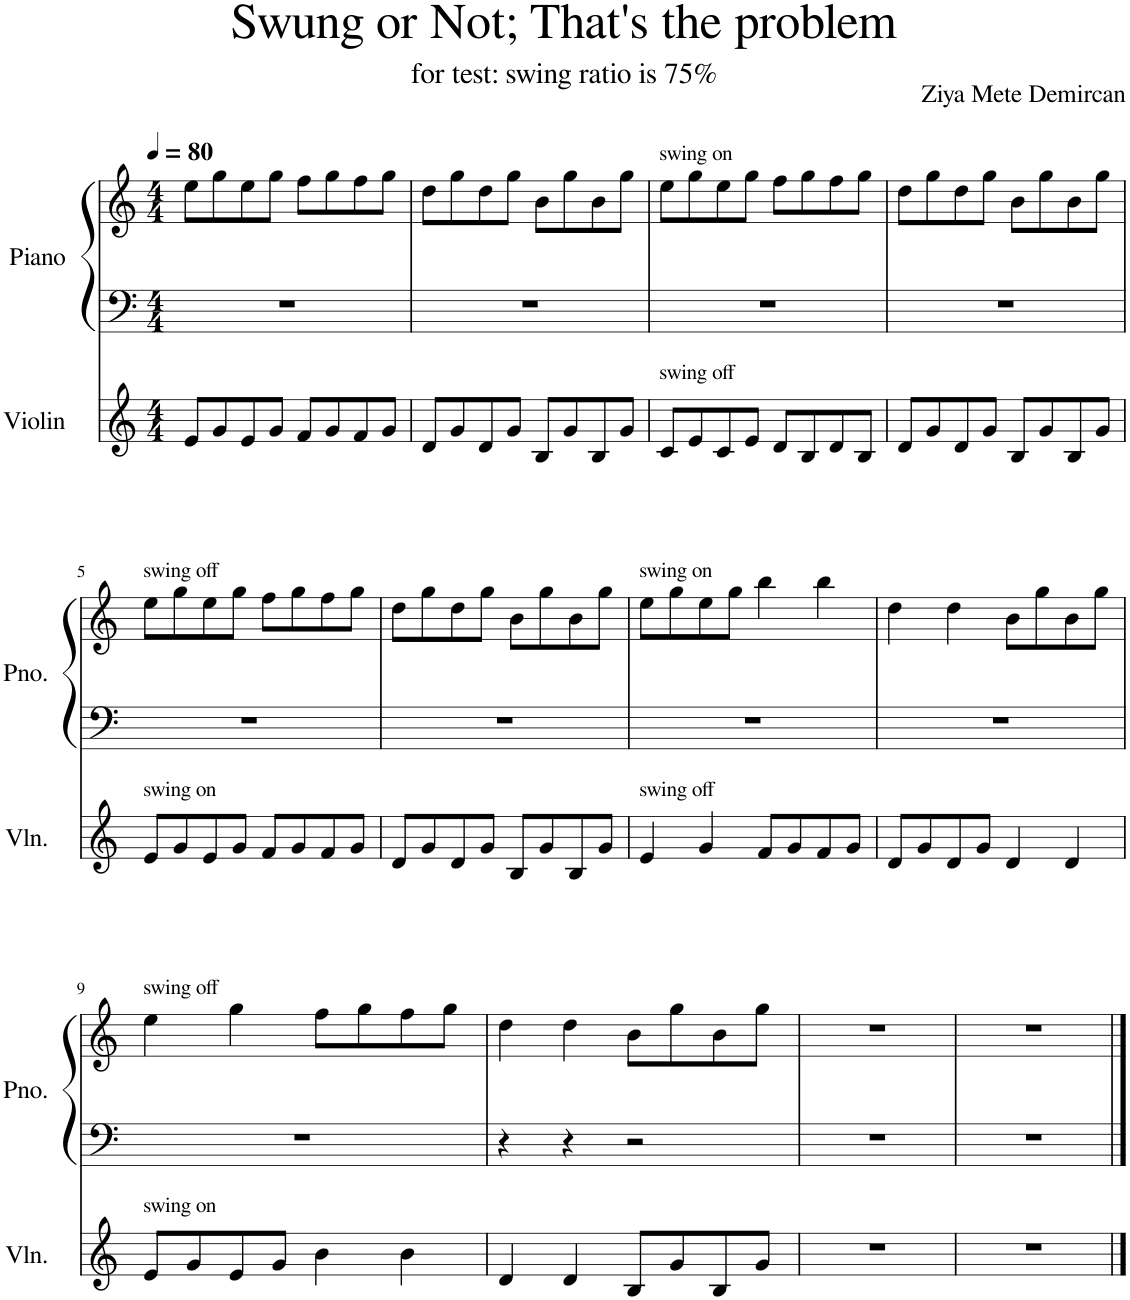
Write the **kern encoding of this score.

**kern	**kern	**kern
*part2	*part1	*part1
*staff3	*staff2	*staff1
*I"Violin	*I"Piano	*
*I'Vln.	*I'Pno.	*
*clefG2	*clefF4	*clefG2
*k[]	*k[]	*k[]
*M4/4	*M4/4	*M4/4
*MM80	*MM80	*MM80
=1	=1	=1
8e/L	1r	8ee\L
8g/	.	8gg\
8e/	.	8ee\
8g/J	.	8gg\J
8f/L	.	8ff\L
8g/	.	8gg\
8f/	.	8ff\
8g/J	.	8gg\J
=2	=2	=2
8d/L	1r	8dd\L
8g/	.	8gg\
8d/	.	8dd\
8g/J	.	8gg\J
8B/L	.	8b\L
8g/	.	8gg\
8B/	.	8b\
8g/J	.	8gg\J
=3	=3	=3
!	!	!LO:TX:a:t=swing on
!LO:TX:a:t=swing off	!	!
8c/L	1r	8ee\L
8e/	.	8gg\
8c/	.	8ee\
8e/J	.	8gg\J
8d/L	.	8ff\L
8B/	.	8gg\
8d/	.	8ff\
8B/J	.	8gg\J
=4	=4	=4
8d/L	1r	8dd\L
8g/	.	8gg\
8d/	.	8dd\
8g/J	.	8gg\J
8B/L	.	8b\L
8g/	.	8gg\
8B/	.	8b\
8g/J	.	8gg\J
!!LO:LB:g=z
=5	=5	=5
!	!	!LO:TX:a:t=swing off
!LO:TX:a:t=swing on	!	!
8e/L	1r	8ee\L
8g/	.	8gg\
8e/	.	8ee\
8g/J	.	8gg\J
8f/L	.	8ff\L
8g/	.	8gg\
8f/	.	8ff\
8g/J	.	8gg\J
=6	=6	=6
8d/L	1r	8dd\L
8g/	.	8gg\
8d/	.	8dd\
8g/J	.	8gg\J
8B/L	.	8b\L
8g/	.	8gg\
8B/	.	8b\
8g/J	.	8gg\J
=7	=7	=7
!	!	!LO:TX:a:t=swing on
!LO:TX:a:t=swing off	!	!
4e/	1r	8ee\L
.	.	8gg\
4g/	.	8ee\
.	.	8gg\J
8f/L	.	4bb\
8g/	.	.
8f/	.	4bb\
8g/J	.	.
=8	=8	=8
8d/L	1r	4dd\
8g/	.	.
8d/	.	4dd\
8g/J	.	.
4d/	.	8b\L
.	.	8gg\
4d/	.	8b\
.	.	8gg\J
!!LO:LB:g=z
=9	=9	=9
!	!	!LO:TX:a:t=swing off
!LO:TX:a:t=swing on	!	!
8e/L	1r	4ee\
8g/	.	.
8e/	.	4gg\
8g/J	.	.
4b\	.	8ff\L
.	.	8gg\
4b\	.	8ff\
.	.	8gg\J
=10	=10	=10
4d/	4r	4dd\
4d/	4r	4dd\
8B/L	2r	8b\L
8g/	.	8gg\
8B/	.	8b\
8g/J	.	8gg\J
=11	=11	=11
1r	1r	1r
=12	=12	=12
1r	1r	1r
==	==	==
*-	*-	*-
